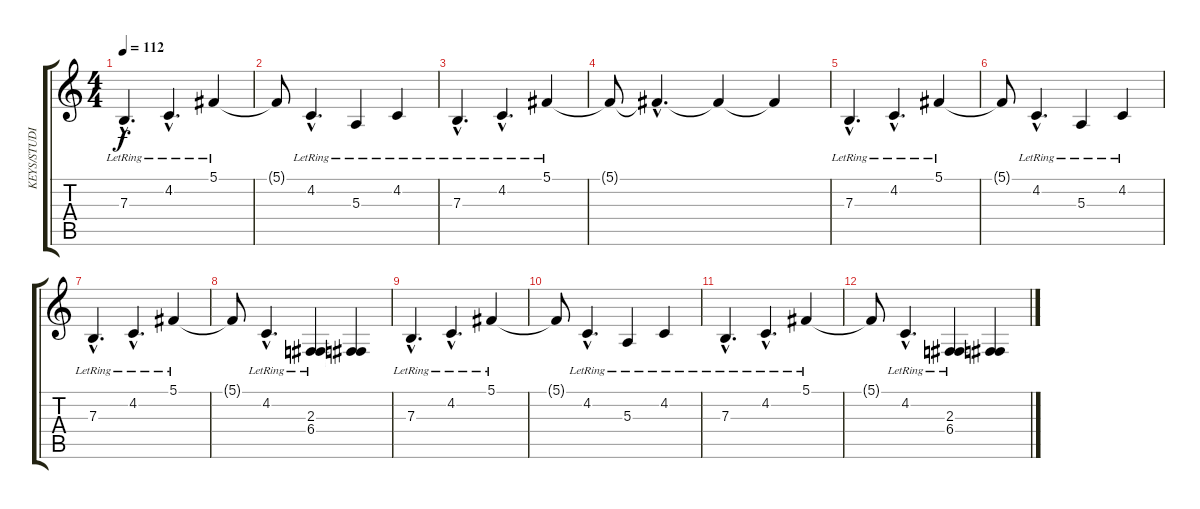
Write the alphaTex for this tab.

\track ("KEYS/STUDIO" "KEYS/STUDI") {instrument sitar}
\staff {score tabs}
\tuning (Db4 Ab3 E3 B2 Gb2 B1) {hide}
\ts (4 4)
\tempo 112
\clef g2
\ks c
7.3{hac lr}.4{d dy f instrument sitar} 4.2{hac lr}.4{d} 5.1{lr}.4 |
5.1{t}.8 4.2{hac lr}.4{d} 5.3{lr}.4 4.2{lr}.4 |
7.3{hac lr}.4{d} 4.2{hac lr}.4{d} 5.1{lr}.4 |
5.1{t}.8 5.1{hac t}.4{d} 5.1{t}.4 5.1{t}.4 |
7.3{hac lr}.4{d} 4.2{hac lr}.4{d} 5.1{lr}.4 |
5.1{t}.8 4.2{hac lr}.4{d} 5.3{lr}.4 4.2{lr}.4 |
7.3{hac lr}.4{d} 4.2{hac lr}.4{d} 5.1{lr}.4 |
5.1{t}.8 4.2{hac lr}.4{d} (2.3{lr} 6.4{lr}).4 (2.3{t} 6.4{t}).4 |
7.3{hac lr}.4{d} 4.2{hac lr}.4{d} 5.1{lr}.4 |
5.1{t}.8 4.2{hac lr}.4{d} 5.3{lr}.4 4.2{lr}.4 |
7.3{hac lr}.4{d} 4.2{hac lr}.4{d} 5.1{lr}.4 |
5.1{t}.8 4.2{hac lr}.4{d} (2.3{lr} 6.4{lr}).4 (2.3{t} 6.4{t}).4
